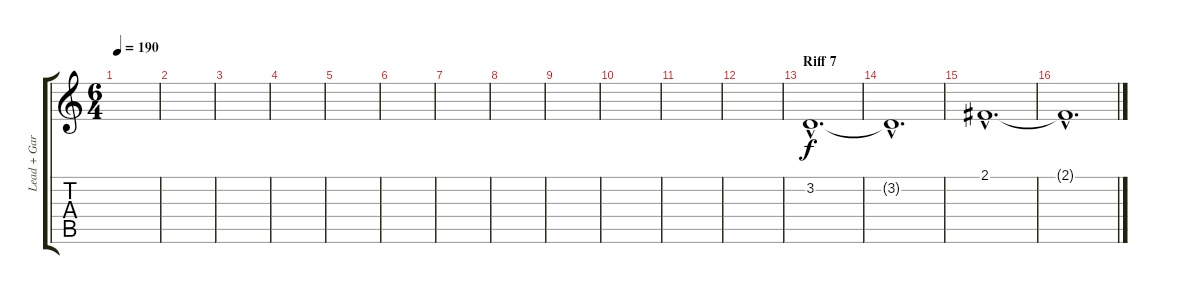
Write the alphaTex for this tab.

\track ("Lead + Garm" "Lead + Gar") {instrument pad5bowed}
\staff {score tabs}
\tuning (E4 B3 G3 D3 A2 E2) {hide}
\ts (6 4)
\tempo 190
\clef g2
\ks c
|
|
|
|
|
|
|
|
|
|
|
|
\section ("" "Riff 7")
3.2{hac}.1{d volume 16 instrument choiraahs} |
3.2{hac t}.1{d} |
2.1{hac}.1{d} |
2.1{hac t}.1{d}
